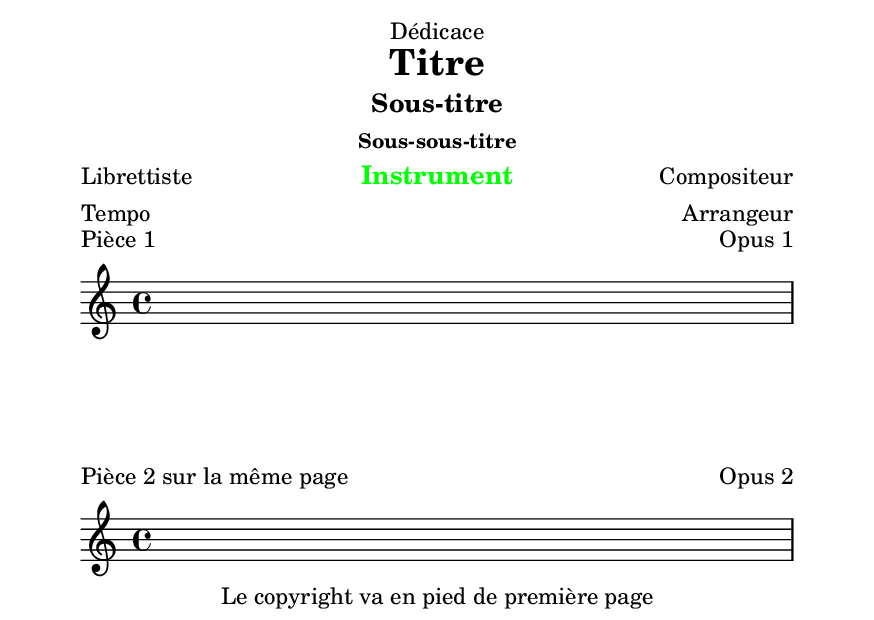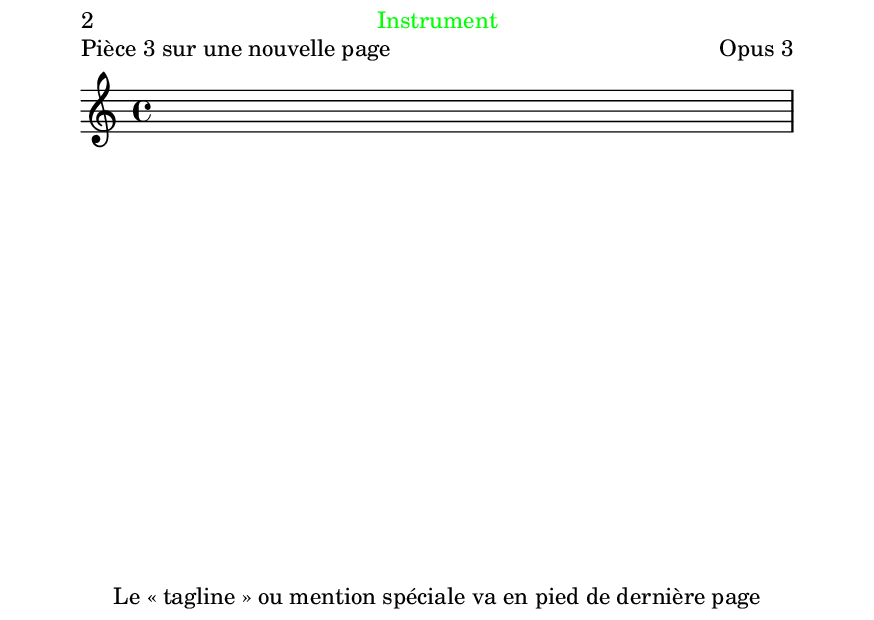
%% Generated by lilypond-book
%% Options: [exampleindent=10.16\mm,indent=0\mm,line-width=14.5\cm,noragged-right,paper-height=845.047\pt,paper-width=597.508\pt,papersize="a6landscape",quote]
\include "lilypond-book-preamble.ly"


% ****************************************************************
% Start cut-&-pastable-section
% ****************************************************************

#(ly:set-option 'eps-box-padding 3.000000)



\paper {
  #(set-paper-size "a6landscape")
  indent = 0\mm
  line-width = 14.5\cm
  % offset the left padding, also add 1mm as lilypond creates cropped
  % images with a little space on the right
  line-width = #(- line-width (* mm  3.000000) (* mm 1))
  ragged-right = ##f
  line-width = 14.5\cm - 2.0 * 10.16\mm
  % offset the left padding, also add 1mm as lilypond creates cropped
  % images with a little space on the right
  line-width = #(- line-width (* mm  3.000000) (* mm 1))
}

\layout {
  
}




% ****************************************************************
% ly snippet:
% ****************************************************************
\sourcefileline 996
\book {
  \header {
    % Les champs suivants sont centrés
    dedication = "Dédicace"
    title = "Titre"
    subtitle = "Sous-titre"
    subsubtitle = "Sous-sous-titre"
    % Les champs suivants sont répartis sur une même ligne, et
    % le champ "instrument" apparaîtra sur les pages suivantes
    instrument = \markup \with-color #green "Instrument"
    poet = "Librettiste"
    composer = "Compositeur"

    % Les champs suivants sont en opposition sur la même ligne
    meter = "Tempo"
    arranger = "Arrangeur"

    % Les champs suivants sont centrés en bas de page
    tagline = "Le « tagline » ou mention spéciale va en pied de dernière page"
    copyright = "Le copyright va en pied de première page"
  }
  \score {
    { s1 }
    \header {
    % Les champs suivants sont en opposition sur la même ligne
      piece = "Pièce 1"
      opus = "Opus 1"
    }
  }
  \score {
    \header {
    % Les champs suivants sont en opposition sur la même ligne
      piece = "Pièce 2 sur la même page"
      opus = "Opus 2"
    }
    { s1 }
  }
  \pageBreak
  \score {
    \header {
    % Les champs suivants sont en opposition sur la même ligne
      piece = "Pièce 3 sur une nouvelle page"
      opus = "Opus 3"
    }
    { s1 }
  }
}


% ****************************************************************
% end ly snippet
% ****************************************************************
